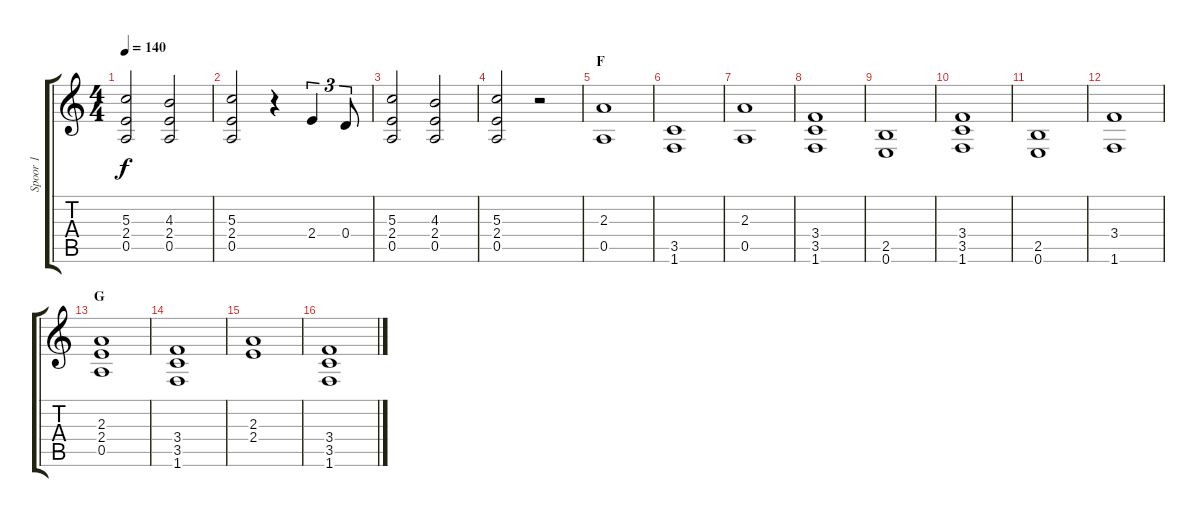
\track ("Spoor 1" "Spoor 1") {instrument electricguitarclean}
\staff {score tabs}
\tuning (E4 B3 G3 D3 A2 E2) {hide}
\ts (4 4)
\tempo 140
\clef g2
\ks c
(5.3 2.4 0.5).2{dy f} (4.3 2.4 0.5).2 |
(5.3 2.4 0.5).2 r.4 2.4.4{tu (3 2)} 0.4.8{tu (3 2)} |
(5.3 2.4 0.5).2 (4.3 2.4 0.5).2 |
(5.3 2.4 0.5).2 r.2 |
\section ("" "F")
(2.3 0.5).1 |
(3.5 1.6).1 |
(2.3 0.5).1 |
(3.4 3.5 1.6).1 |
(2.5 0.6).1 |
(3.4 3.5 1.6).1 |
(2.5 0.6).1 |
(3.4 1.6).1 |
\section ("" "G")
(2.3 2.4 0.5).1{volume 13} |
(3.4 3.5 1.6).1 |
(2.3 2.4).1 |
(3.4 3.5 1.6).1
